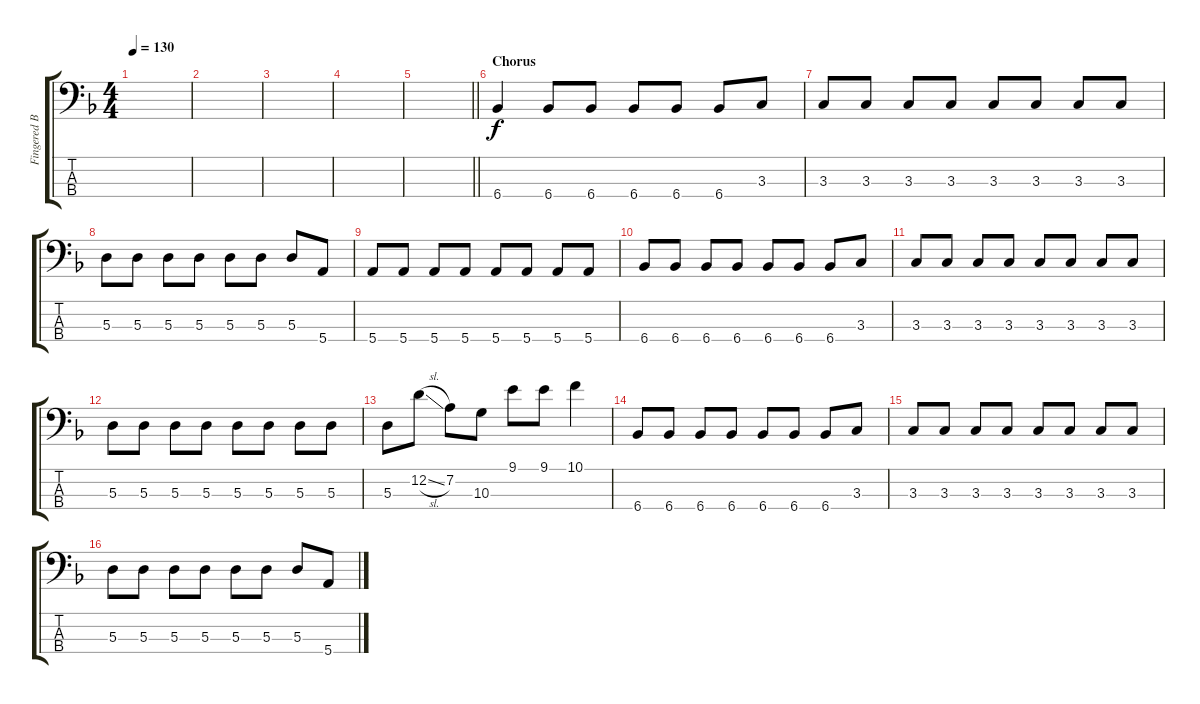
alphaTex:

\track ("Fingered Bass" "Fingered B") {instrument electricbassfinger}
\staff {score tabs}
\tuning (G2 D2 A1 E1) {hide}
\ts (4 4)
\tempo 130
\clef f4
\ks f
|
|
|
|
\barLineRight lightlight
|
\section ("" "Chorus")
6.4.4 6.4.8 6.4.8 6.4.8 6.4.8 6.4.8 3.3.8 |
3.3.8 3.3.8 3.3.8 3.3.8 3.3.8 3.3.8 3.3.8 3.3.8 |
5.3.8 5.3.8 5.3.8 5.3.8 5.3.8 5.3.8 5.3.8 5.4.8 |
5.4.8 5.4.8 5.4.8 5.4.8 5.4.8 5.4.8 5.4.8 5.4.8 |
6.4.8 6.4.8 6.4.8 6.4.8 6.4.8 6.4.8 6.4.8 3.3.8 |
3.3.8 3.3.8 3.3.8 3.3.8 3.3.8 3.3.8 3.3.8 3.3.8 |
5.3.8 5.3.8 5.3.8 5.3.8 5.3.8 5.3.8 5.3.8 5.3.8 |
5.3.8 12.2{sl}.8 7.2.8 10.3.8 9.1.8 9.1.8 10.1.4 |
6.4.8 6.4.8 6.4.8 6.4.8 6.4.8 6.4.8 6.4.8 3.3.8 |
3.3.8 3.3.8 3.3.8 3.3.8 3.3.8 3.3.8 3.3.8 3.3.8 |
5.3.8 5.3.8 5.3.8 5.3.8 5.3.8 5.3.8 5.3.8 5.4.8
